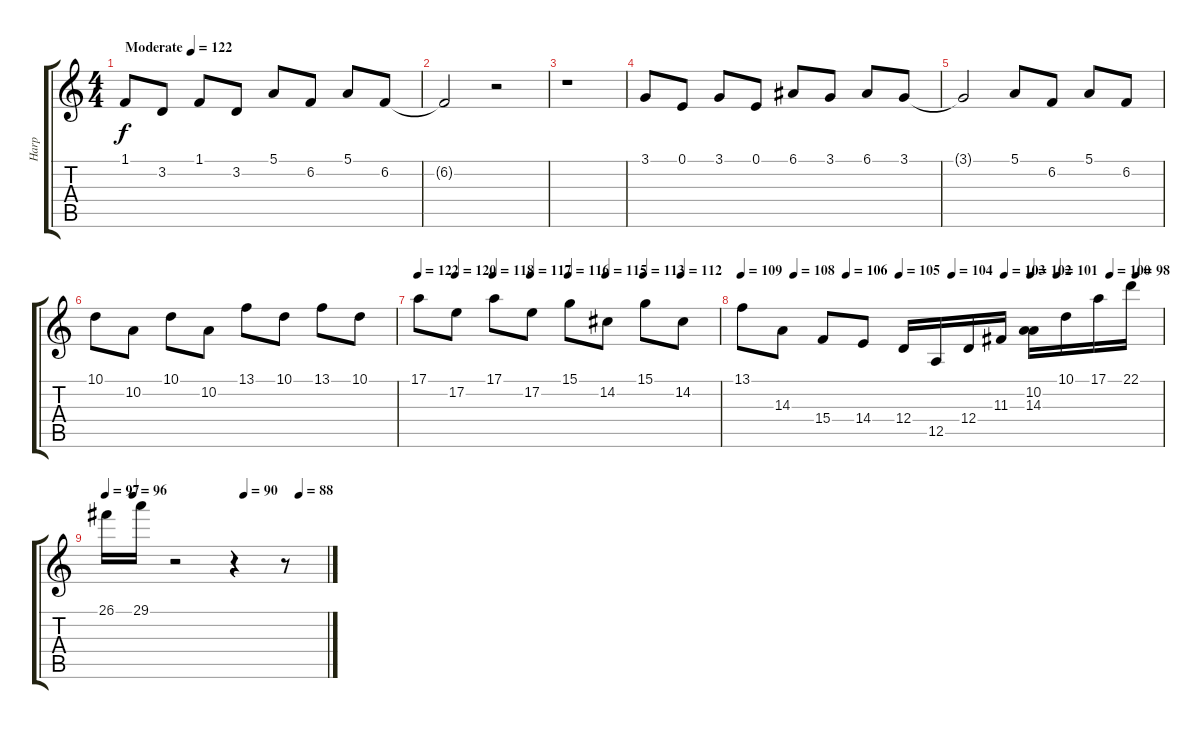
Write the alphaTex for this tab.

\track ("Harp" "Harp") {instrument orchestralharp}
\staff {score tabs}
\tuning (E4 B3 G3 D3 A2 E2) {hide}
\ts (4 4)
\tempo (122 "Moderate")
\clef g2
\ks c
1.1.8{dy f instrument orchestralharp} 3.2.8 1.1.8 3.2.8 5.1.8 6.2.8 5.1.8 6.2.8 |
6.2{t}.2 r.2 |
r.1 |
3.1.8 0.1.8 3.1.8 0.1.8 6.1.8 3.1.8 6.1.8 3.1.8 |
3.1{t}.2 5.1.8 6.2.8 5.1.8 6.2.8 |
10.1.8 10.2.8 10.1.8 10.2.8 13.1.8 10.1.8 13.1.8 10.1.8 |
\tempo 122
\tempo (120 0.125)
\tempo (118 0.25)
\tempo (117 0.375)
\tempo (116 0.5)
\tempo (115 0.625)
\tempo (113 0.75)
\tempo (112 0.875)
17.1.8 17.2.8 17.1.8 17.2.8 15.1.8 14.2.8 15.1.8 14.2.8 |
\tempo 109
\tempo (108 0.125)
\tempo (106 0.25)
\tempo (105 0.375)
\tempo (104 0.5)
\tempo (103 0.625)
\tempo (102 0.6875)
\tempo (101 0.75)
\tempo (100 0.875)
\tempo (98 0.9375)
13.1.8 14.3.8 15.4.8 14.4.8 12.4.16 12.5.16 12.4.16 11.3.16 (10.2 14.3).16 10.1.16 17.1.16 22.1.16 |
\tempo 97
\tempo (96 0.125)
\tempo (90 0.625)
\tempo (88 0.875)
26.1.16 29.1.16 r.2 r.4 r.8
